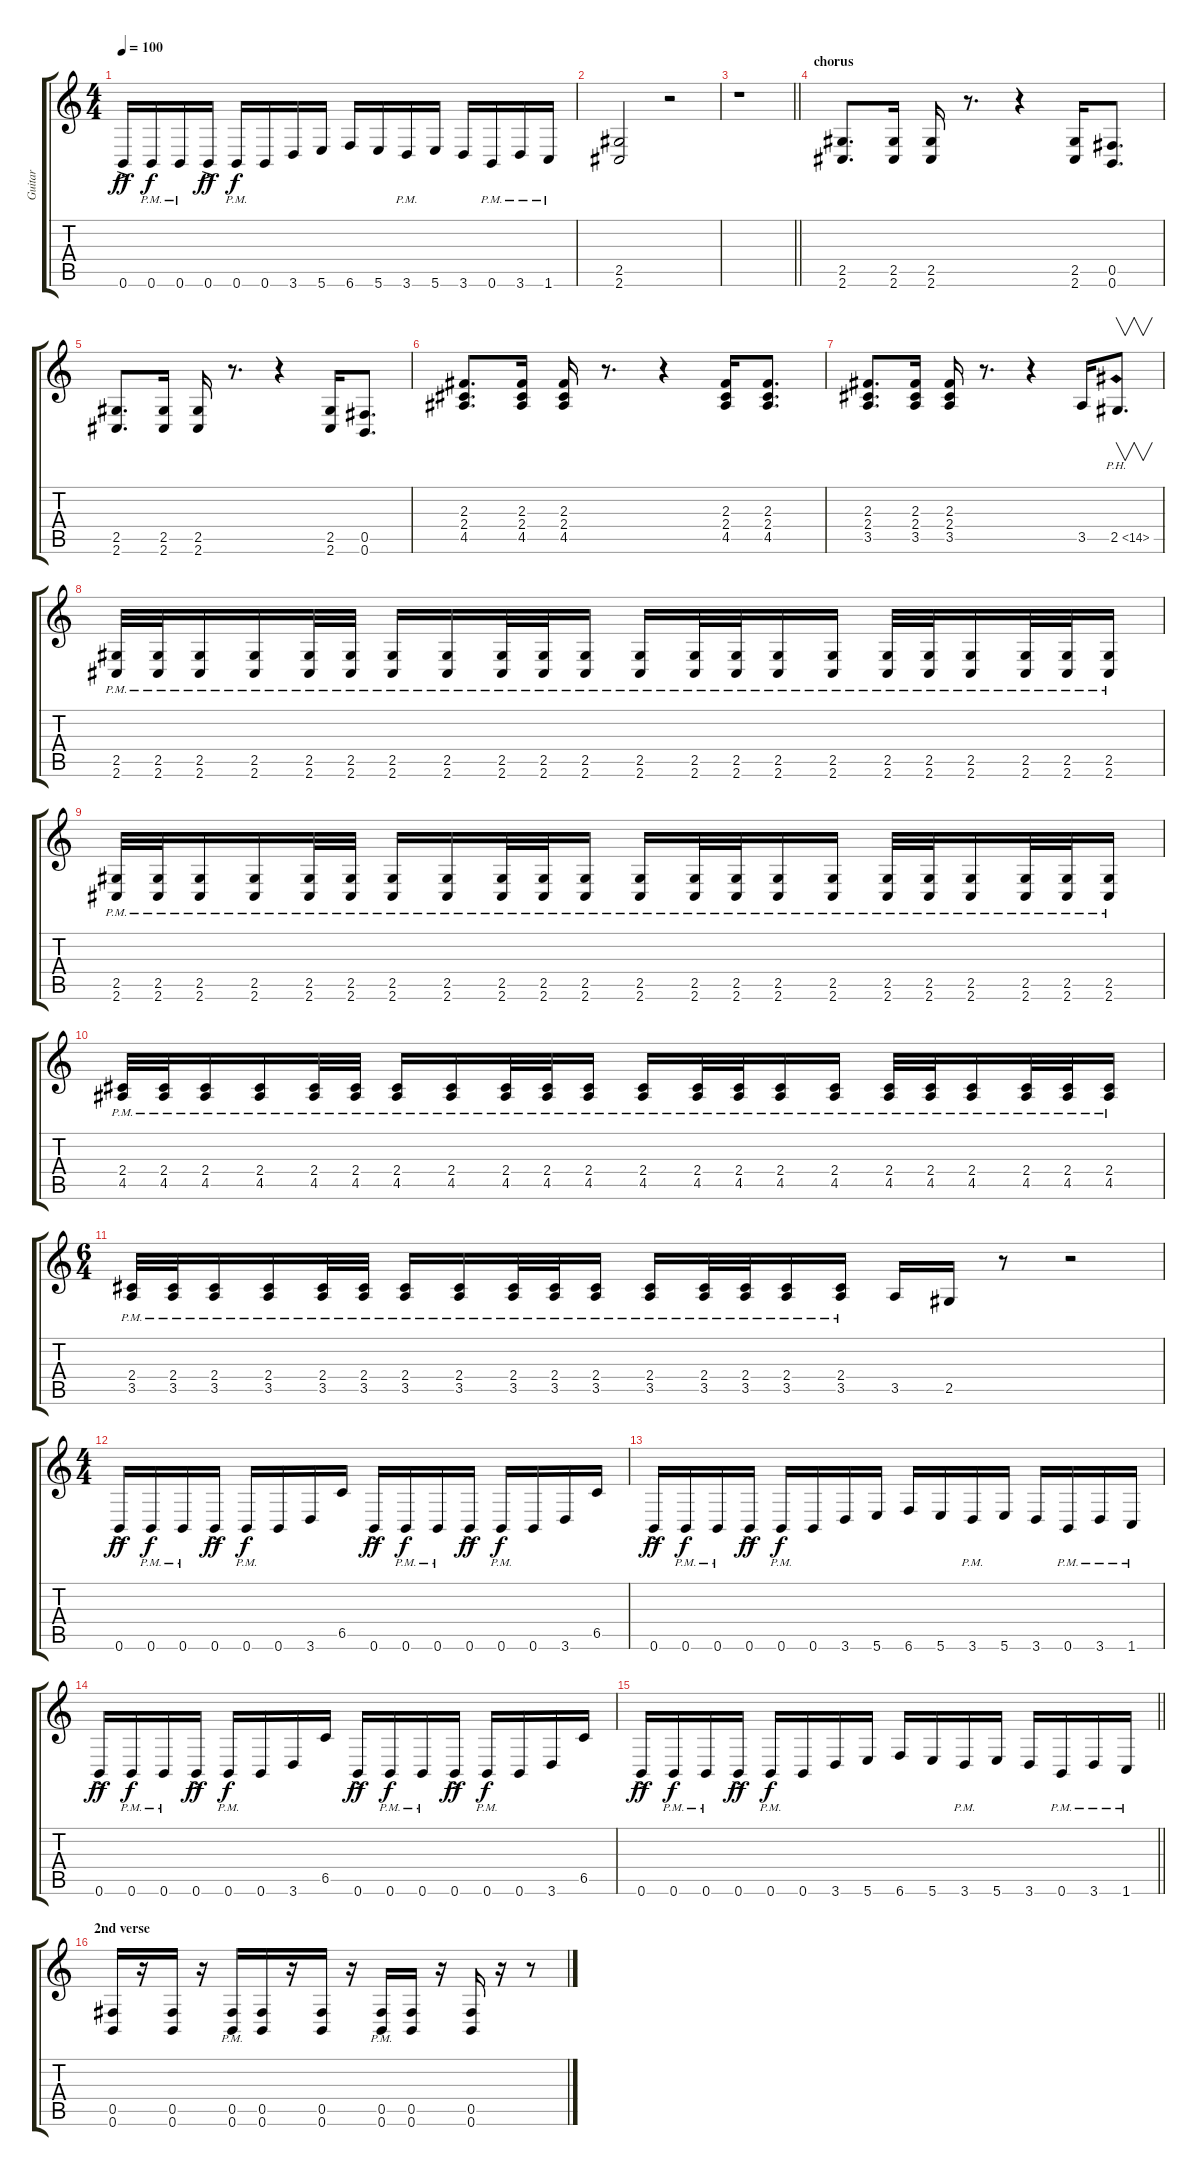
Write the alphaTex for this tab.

\track ("Guitar" "Guitar") {instrument distortionguitar}
\staff {score tabs}
\tuning (Db4 Ab3 E3 B2 Gb2 B1) {hide}
\ts (4 4)
\tempo 100
\clef g2
\ks c
0.6{ac}.16{dy ff} 0.6{pm}.16{dy f} 0.6{pm}.16 0.6{ac}.16{dy ff} 0.6{pm}.16{dy f} 0.6.16 3.6.16 5.6.16 6.6.16 5.6.16 3.6{pm}.16 5.6.16 3.6.16 0.6{pm}.16 3.6{pm}.16 1.6{pm}.16 |
(2.5 2.6).2 r.2 |
\barLineRight lightlight
r.1 |
\section ("" "chorus")
(2.5 2.6).8{d} (2.5 2.6).16 (2.5 2.6).16 r.8{d} r.4 (2.5 2.6).16 (0.5 0.6).8{d} |
(2.5 2.6).8{d} (2.5 2.6).16 (2.5 2.6).16 r.8{d} r.4 (2.5 2.6).16 (0.5 0.6).8{d} |
(2.3 2.4 4.5).8{d} (2.3 2.4 4.5).16 (2.3 2.4 4.5).16 r.8{d} r.4 (2.3 2.4 4.5).16 (2.3 2.4 4.5).8{d} |
(2.3 2.4 3.5).8{d} (2.3 2.4 3.5).16 (2.3 2.4 3.5).16 r.8{d} r.4 3.5.16 2.5{ph 12}.8{v d} |
(2.5{pm} 2.6{pm}).32 (2.5{pm} 2.6{pm}).32 (2.5{pm} 2.6{pm}).16 (2.5{pm} 2.6{pm}).16 (2.5{pm} 2.6{pm}).32 (2.5{pm} 2.6{pm}).32 (2.5{pm} 2.6{pm}).16 (2.5{pm} 2.6{pm}).16 (2.5{pm} 2.6{pm}).32 (2.5{pm} 2.6{pm}).32 (2.5{pm} 2.6{pm}).16 (2.5{pm} 2.6{pm}).16 (2.5{pm} 2.6{pm}).32 (2.5{pm} 2.6{pm}).32 (2.5{pm} 2.6{pm}).16 (2.5{pm} 2.6{pm}).16 (2.5{pm} 2.6{pm}).32 (2.5{pm} 2.6{pm}).32 (2.5{pm} 2.6{pm}).16 (2.5{pm} 2.6{pm}).32 (2.5{pm} 2.6{pm}).32 (2.5{pm} 2.6{pm}).16 |
(2.5{pm} 2.6{pm}).32 (2.5{pm} 2.6{pm}).32 (2.5{pm} 2.6{pm}).16 (2.5{pm} 2.6{pm}).16 (2.5{pm} 2.6{pm}).32 (2.5{pm} 2.6{pm}).32 (2.5{pm} 2.6{pm}).16 (2.5{pm} 2.6{pm}).16 (2.5{pm} 2.6{pm}).32 (2.5{pm} 2.6{pm}).32 (2.5{pm} 2.6{pm}).16 (2.5{pm} 2.6{pm}).16 (2.5{pm} 2.6{pm}).32 (2.5{pm} 2.6{pm}).32 (2.5{pm} 2.6{pm}).16 (2.5{pm} 2.6{pm}).16 (2.5{pm} 2.6{pm}).32 (2.5{pm} 2.6{pm}).32 (2.5{pm} 2.6{pm}).16 (2.5{pm} 2.6{pm}).32 (2.5{pm} 2.6{pm}).32 (2.5{pm} 2.6{pm}).16 |
(2.4{pm} 4.5{pm}).32 (2.4{pm} 4.5{pm}).32 (2.4{pm} 4.5{pm}).16 (2.4{pm} 4.5{pm}).16 (2.4{pm} 4.5{pm}).32 (2.4{pm} 4.5{pm}).32 (2.4{pm} 4.5{pm}).16 (2.4{pm} 4.5{pm}).16 (2.4{pm} 4.5{pm}).32 (2.4{pm} 4.5{pm}).32 (2.4{pm} 4.5{pm}).16 (2.4{pm} 4.5{pm}).16 (2.4{pm} 4.5{pm}).32 (2.4{pm} 4.5{pm}).32 (2.4{pm} 4.5{pm}).16 (2.4{pm} 4.5{pm}).16 (2.4{pm} 4.5{pm}).32 (2.4{pm} 4.5{pm}).32 (2.4{pm} 4.5{pm}).16 (2.4{pm} 4.5{pm}).32 (2.4{pm} 4.5{pm}).32 (2.4{pm} 4.5{pm}).16 |
\ts (6 4)
(2.4{pm} 3.5{pm}).32 (2.4{pm} 3.5).32 (2.4{pm} 3.5{pm}).16 (2.4{pm} 3.5{pm}).16 (2.4{pm} 3.5{pm}).32 (2.4{pm} 3.5{pm}).32 (2.4{pm} 3.5{pm}).16 (2.4{pm} 3.5{pm}).16 (2.4{pm} 3.5{pm}).32 (2.4{pm} 3.5{pm}).32 (2.4{pm} 3.5{pm}).16 (2.4{pm} 3.5{pm}).16 (2.4{pm} 3.5{pm}).32 (2.4{pm} 3.5{pm}).32 (2.4{pm} 3.5{pm}).16 (2.4{pm} 3.5{pm}).16 3.5.16 2.5.16 r.8 r.2 |
\ts (4 4)
0.6{ac}.16{dy ff} 0.6{pm}.16{dy f} 0.6{pm}.16 0.6{ac}.16{dy ff} 0.6{pm}.16{dy f} 0.6.16 3.6.16 6.5.16 0.6{ac}.16{dy ff} 0.6{pm}.16{dy f} 0.6{pm}.16 0.6{ac}.16{dy ff} 0.6{pm}.16{dy f} 0.6.16 3.6.16 6.5.16 |
0.6{ac}.16{dy ff} 0.6{pm}.16{dy f} 0.6{pm}.16 0.6{ac}.16{dy ff} 0.6{pm}.16{dy f} 0.6.16 3.6.16 5.6.16 6.6.16 5.6.16 3.6{pm}.16 5.6.16 3.6.16 0.6{pm}.16 3.6{pm}.16 1.6{pm}.16 |
0.6{ac}.16{dy ff} 0.6{pm}.16{dy f} 0.6{pm}.16 0.6{ac}.16{dy ff} 0.6{pm}.16{dy f} 0.6.16 3.6.16 6.5.16 0.6{ac}.16{dy ff} 0.6{pm}.16{dy f} 0.6{pm}.16 0.6{ac}.16{dy ff} 0.6{pm}.16{dy f} 0.6.16 3.6.16 6.5.16 |
\barLineRight lightlight
0.6{ac}.16{dy ff} 0.6{pm}.16{dy f} 0.6{pm}.16 0.6{ac}.16{dy ff} 0.6{pm}.16{dy f} 0.6.16 3.6.16 5.6.16 6.6.16 5.6.16 3.6{pm}.16 5.6.16 3.6.16 0.6{pm}.16 3.6{pm}.16 1.6{pm}.16 |
\section ("" "2nd verse")
(0.5 0.6).16 r.16 (0.5 0.6).16 r.16 (0.5{pm} 0.6{pm}).16 (0.5 0.6).16 r.16 (0.5 0.6).16 r.16 (0.5{pm} 0.6{pm}).16 (0.5 0.6).16 r.16 (0.5 0.6).16 r.16 r.8
